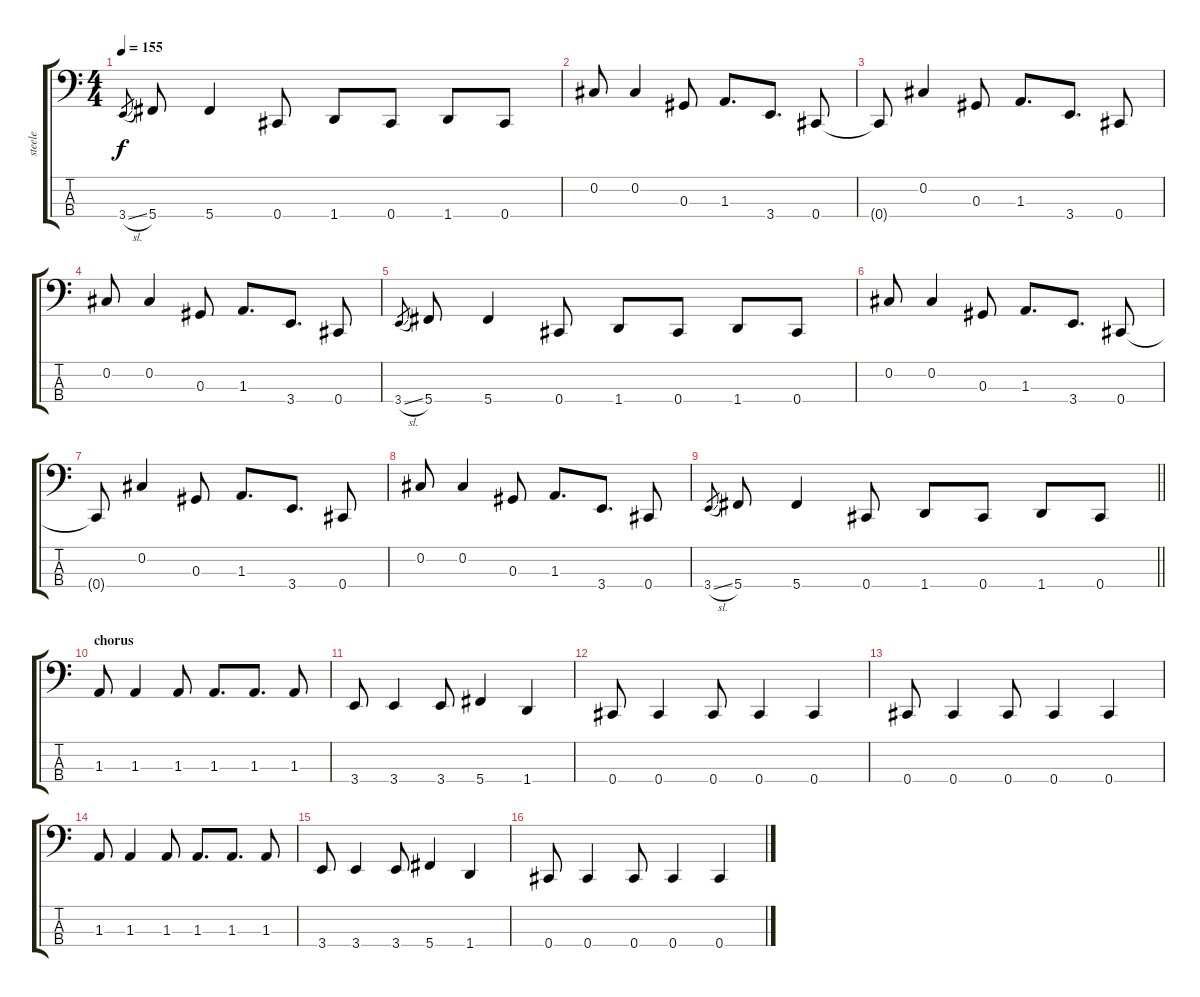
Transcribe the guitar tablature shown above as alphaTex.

\track ("steele" "steele") {instrument electricbasspick}
\staff {score tabs}
\tuning (Gb2 Db2 Ab1 Db1) {hide}
\ts (4 4)
\tempo 155
\clef f4
\ks c
3.4{sl}.8{gr dy f} 5.4.8 5.4.4 0.4.8 1.4.8 0.4.8 1.4.8 0.4.8 |
0.2.8 0.2.4 0.3.8 1.3.8{d} 3.4.8{d} 0.4.8 |
0.4{t}.8 0.2.4 0.3.8 1.3.8{d} 3.4.8{d} 0.4.8 |
0.2.8 0.2.4 0.3.8 1.3.8{d} 3.4.8{d} 0.4.8 |
3.4{sl}.8{gr} 5.4.8 5.4.4 0.4.8 1.4.8 0.4.8 1.4.8 0.4.8 |
0.2.8 0.2.4 0.3.8 1.3.8{d} 3.4.8{d} 0.4.8 |
0.4{t}.8 0.2.4 0.3.8 1.3.8{d} 3.4.8{d} 0.4.8 |
0.2.8 0.2.4 0.3.8 1.3.8{d} 3.4.8{d} 0.4.8 |
\barLineRight lightlight
3.4{sl}.8{gr} 5.4.8 5.4.4 0.4.8 1.4.8 0.4.8 1.4.8 0.4.8 |
\section ("" "chorus")
1.3.8 1.3.4 1.3.8 1.3.8{d} 1.3.8{d} 1.3.8 |
3.4.8 3.4.4 3.4.8 5.4.4 1.4.4 |
0.4.8 0.4.4 0.4.8 0.4.4 0.4.4 |
0.4.8 0.4.4 0.4.8 0.4.4 0.4.4 |
1.3.8 1.3.4 1.3.8 1.3.8{d} 1.3.8{d} 1.3.8 |
3.4.8 3.4.4 3.4.8 5.4.4 1.4.4 |
0.4.8 0.4.4 0.4.8 0.4.4 0.4.4
